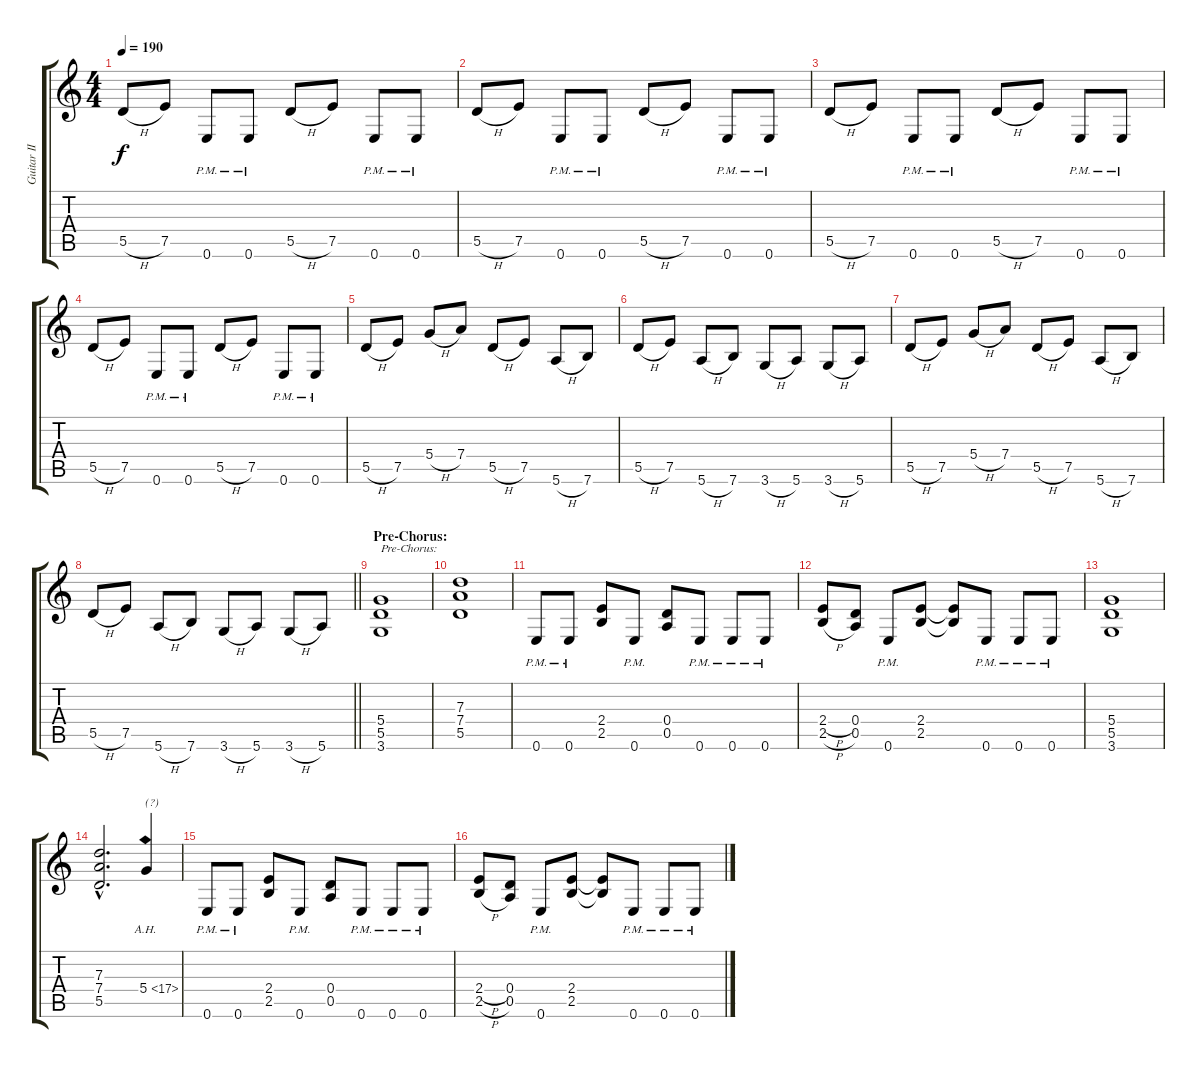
\track ("Guitar II" "Guitar II") {instrument distortionguitar}
\staff {score tabs}
\tuning (E4 B3 G3 D3 A2 E2) {hide}
\ts (4 4)
\tempo 190
\clef g2
\ks c
5.5{h}.8{dy f} 7.5.8 0.6{pm}.8 0.6{pm}.8 5.5{h}.8 7.5.8 0.6{pm}.8 0.6{pm}.8 |
5.5{h}.8 7.5.8 0.6{pm}.8 0.6{pm}.8 5.5{h}.8 7.5.8 0.6{pm}.8 0.6{pm}.8 |
5.5{h}.8 7.5.8 0.6{pm}.8 0.6{pm}.8 5.5{h}.8 7.5.8 0.6{pm}.8 0.6{pm}.8 |
5.5{h}.8 7.5.8 0.6{pm}.8 0.6{pm}.8 5.5{h}.8 7.5.8 0.6{pm}.8 0.6{pm}.8 |
5.5{h}.8 7.5.8 5.4{h}.8 7.4.8 5.5{h}.8 7.5.8 5.6{h}.8 7.6.8 |
5.5{h}.8 7.5.8 5.6{h}.8 7.6.8 3.6{h}.8 5.6.8 3.6{h}.8 5.6.8 |
5.5{h}.8 7.5.8 5.4{h}.8 7.4.8 5.5{h}.8 7.5.8 5.6{h}.8 7.6.8 |
\barLineRight lightlight
5.5{h}.8 7.5.8 5.6{h}.8 7.6.8 3.6{h}.8 5.6.8 3.6{h}.8 5.6.8 |
\section ("" "Pre-Chorus:")
(5.4 5.5 3.6).1{txt "Pre-Chorus:"} |
(7.3 7.4 5.5).1 |
0.6{pm}.8 0.6{pm}.8 (2.4 2.5).8 0.6{pm}.8 (0.4 0.5).8 0.6{pm}.8 0.6{pm}.8 0.6{pm}.8 |
(2.4{h} 2.5{h}).8 (0.4 0.5).8 0.6{pm}.8 (2.4 2.5).8 (2.4{t} 2.5{t}).8 0.6{pm}.8 0.6{pm}.8 0.6{pm}.8 |
(5.4 5.5 3.6).1 |
(7.3{hac} 7.4{hac} 5.5{hac}).2{d} 5.4{ah 12}.4{txt "(?)"} |
0.6{pm}.8 0.6{pm}.8 (2.4 2.5).8 0.6{pm}.8 (0.4 0.5).8 0.6{pm}.8 0.6{pm}.8 0.6{pm}.8 |
(2.4{h} 2.5{h}).8 (0.4 0.5).8 0.6{pm}.8 (2.4 2.5).8 (2.4{t} 2.5{t}).8 0.6{pm}.8 0.6{pm}.8 0.6{pm}.8
